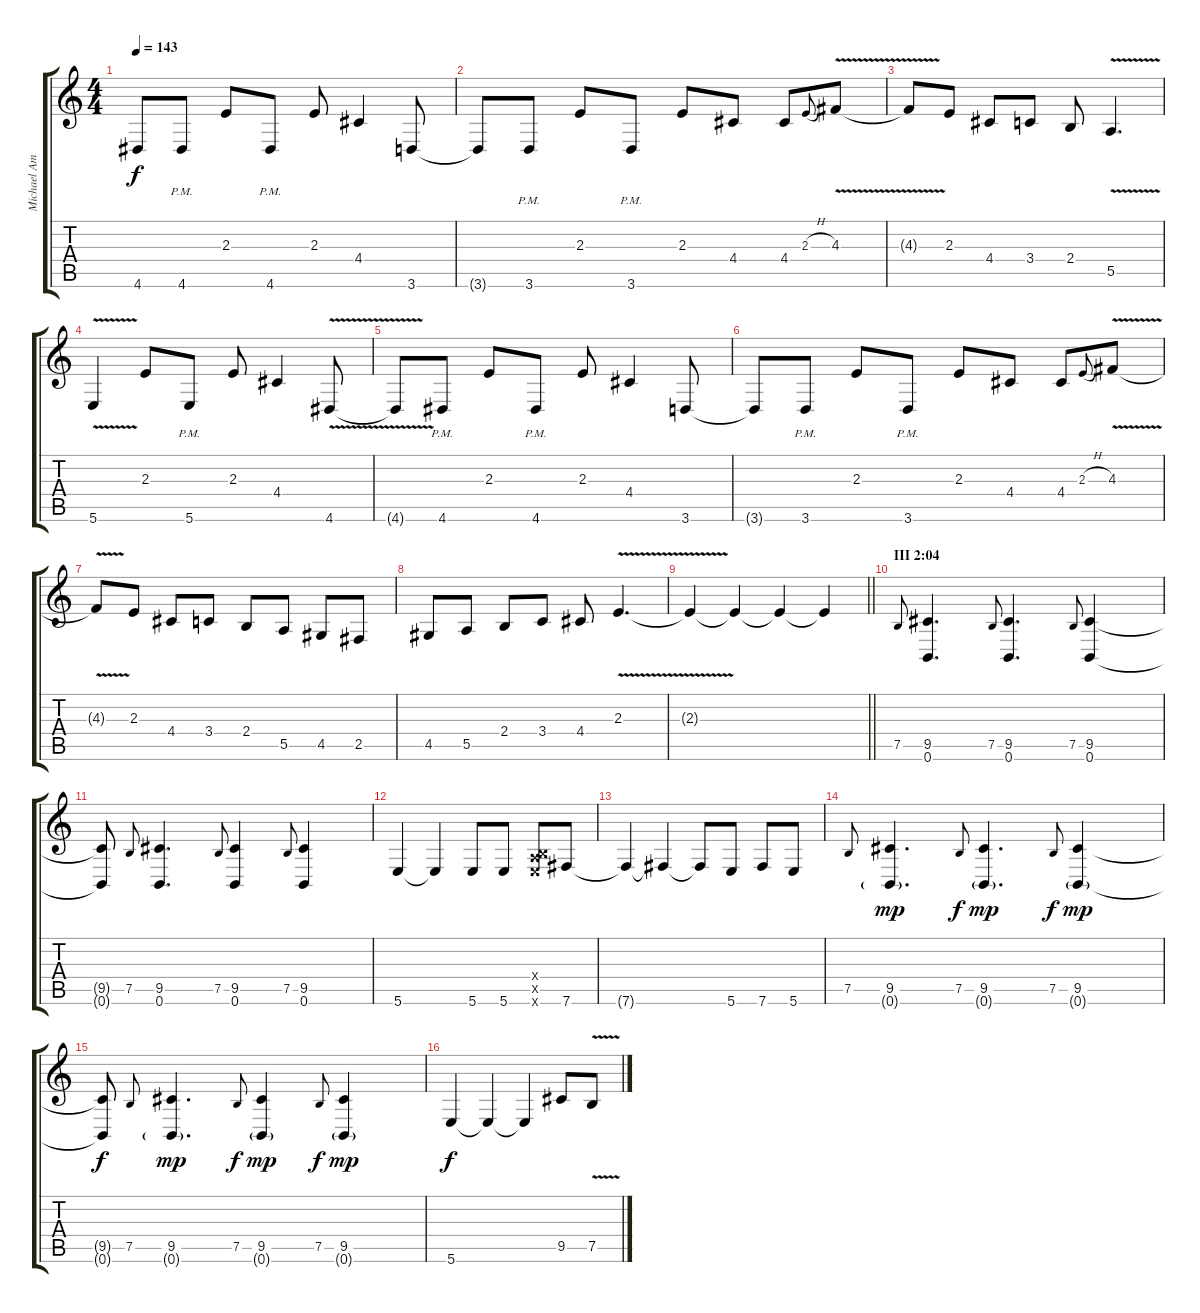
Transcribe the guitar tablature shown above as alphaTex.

\track ("Michael Amott (Lead Guitar)" "Michael Am") {instrument distortionguitar}
\staff {score tabs}
\tuning (B3 Gb3 D3 A2 E2 B1) {hide}
\ts (4 4)
\tempo 143
\clef g2
\ks c
4.6{t}.8{dy f} 4.6{pm}.8 2.3.8 4.6{pm}.8 2.3.8 4.4.4 3.6.8 |
3.6{t}.8 3.6{pm}.8 2.3.8 3.6{pm}.8 2.3.8 4.4.8 4.4.8 2.3{h}.8{gr onbeat} 4.3{v}.8 |
4.3{t}.8 2.3.8 4.4.8 3.4.8 2.4.8 5.5{v}.4{d} |
5.6{v}.4 2.3.8 5.6{pm}.8 2.3.8 4.4.4 4.6{v}.8 |
4.6{t}.8 4.6{pm}.8 2.3.8 4.6{pm}.8 2.3.8 4.4.4 3.6.8 |
3.6{t}.8 3.6{pm}.8 2.3.8 3.6{pm}.8 2.3.8 4.4.8 4.4.8 2.3{h}.8{gr onbeat} 4.3{v}.8 |
4.3{t}.8 2.3.8 4.4.8 3.4.8 2.4.8 5.5.8 4.5.8 2.5.8 |
4.5.8 5.5.8 2.4.8 3.4.8 4.4.8 2.3{v}.4{d} |
\barLineRight lightlight
2.3{t}.4 2.3{t}.4 2.3{t}.4 2.3{t}.4 |
\section ("" "III 2:04")
7.5.8{gr onbeat} (9.5 0.6).4{d} 7.5.8{gr onbeat} (9.5 0.6).4{d} 7.5.8{gr onbeat} (9.5 0.6).4 |
(9.5{t} 0.6{t}).8 7.5.8{gr onbeat} (9.5 0.6).4{d} 7.5.8{gr onbeat} (9.5 0.6).4 7.5.8{gr onbeat} (9.5 0.6).4 |
5.6.4 5.6{t}.4 5.6.8 5.6.8 (0.4{x} 7.5{x} 5.6{x}).8 7.6.8 |
7.6{t}.4 7.6{t}.4 7.6{t}.8 5.6.8 7.6.8 5.6.8 |
7.5.8{gr onbeat} (9.5 0.6{g}).4{d dy mp} 7.5.8{gr onbeat dy f} (9.5 0.6{g}).4{d dy mp} 7.5.8{gr onbeat dy f} (9.5 0.6{g}).4{dy mp} |
(9.5{t} 0.6{t}).8{dy f} 7.5.8{gr onbeat} (9.5 0.6{g}).4{d dy mp} 7.5.8{gr onbeat dy f} (9.5 0.6{g}).4{dy mp} 7.5.8{gr onbeat dy f} (9.5 0.6{g}).4{dy mp} |
5.6.4{dy f} 5.6{t}.4 5.6{t}.4 9.5.8 7.5{v}.8
